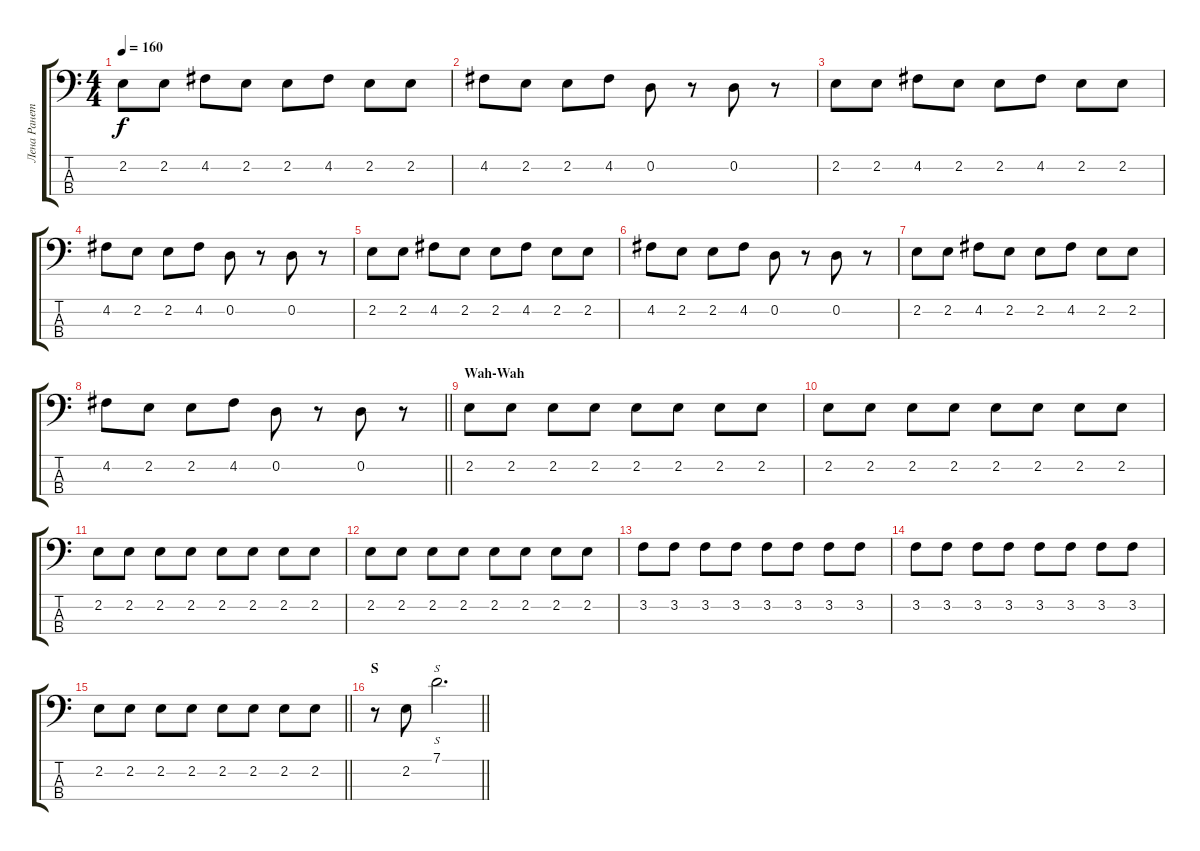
\track ("Лена Ранетка" "Лена Ранет") {instrument electricbasspick}
\staff {score tabs}
\tuning (G2 D2 A1 E1) {hide}
\ts (4 4)
\tempo 160
\clef f4
\ks c
2.2.8{dy f} 2.2.8 4.2.8 2.2.8 2.2.8 4.2.8 2.2.8 2.2.8 |
4.2.8 2.2.8 2.2.8 4.2.8 0.2.8 r.8 0.2.8 r.8 |
2.2.8 2.2.8 4.2.8 2.2.8 2.2.8 4.2.8 2.2.8 2.2.8 |
4.2.8 2.2.8 2.2.8 4.2.8 0.2.8 r.8 0.2.8 r.8 |
2.2.8 2.2.8 4.2.8 2.2.8 2.2.8 4.2.8 2.2.8 2.2.8 |
4.2.8 2.2.8 2.2.8 4.2.8 0.2.8 r.8 0.2.8 r.8 |
2.2.8 2.2.8 4.2.8 2.2.8 2.2.8 4.2.8 2.2.8 2.2.8 |
\barLineRight lightlight
4.2.8 2.2.8 2.2.8 4.2.8 0.2.8 r.8 0.2.8 r.8 |
\section ("" "Wah-Wah")
2.2.8 2.2.8 2.2.8 2.2.8 2.2.8 2.2.8 2.2.8 2.2.8 |
2.2.8 2.2.8 2.2.8 2.2.8 2.2.8 2.2.8 2.2.8 2.2.8 |
2.2.8 2.2.8 2.2.8 2.2.8 2.2.8 2.2.8 2.2.8 2.2.8 |
2.2.8 2.2.8 2.2.8 2.2.8 2.2.8 2.2.8 2.2.8 2.2.8 |
3.2.8 3.2.8 3.2.8 3.2.8 3.2.8 3.2.8 3.2.8 3.2.8 |
3.2.8 3.2.8 3.2.8 3.2.8 3.2.8 3.2.8 3.2.8 3.2.8 |
\barLineRight lightlight
2.2.8 2.2.8 2.2.8 2.2.8 2.2.8 2.2.8 2.2.8 2.2.8 |
\section ("" "S")
\barLineRight lightlight
r.8 2.2.8 7.1.2{s d volume 16 instrument slapbass2}
